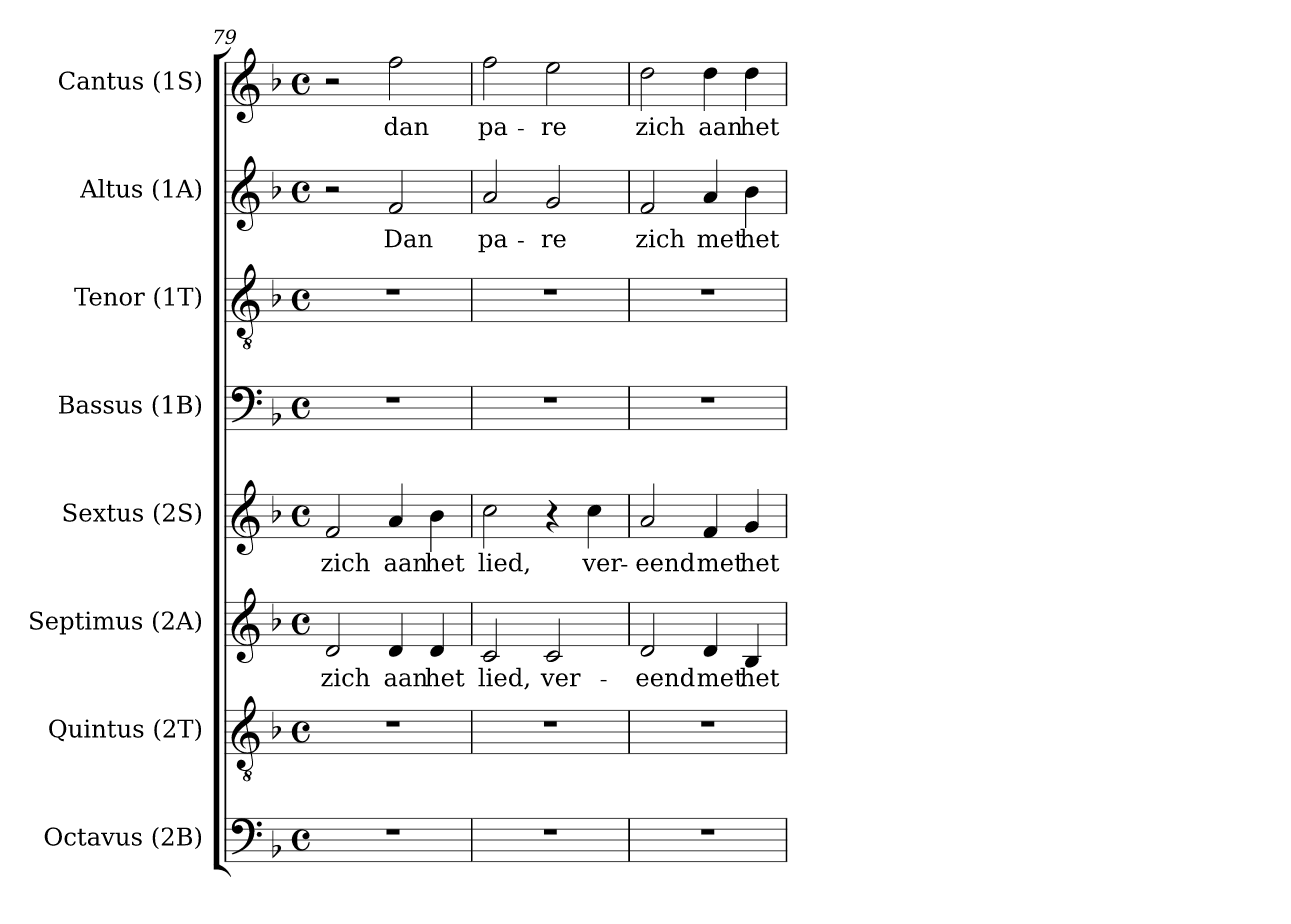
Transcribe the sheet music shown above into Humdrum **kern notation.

**kern	**kern	**kern	**text	**kern	**text	**kern	**kern	**kern	**text	**kern	**text
*part8	*part7	*part6	*part6	*part5	*part5	*part4	*part3	*part2	*part2	*part1	*part1
*staff8	*staff7	*staff6	*staff6	*staff5	*staff5	*staff4	*staff3	*staff2	*staff2	*staff1	*staff1
*I"Octavus (2B)	*I"Quintus (2T)	*I"Septimus (2A)	*	*I"Sextus (2S)	*	*I"Bassus (1B)	*I"Tenor (1T)	*I"Altus (1A)	*	*I"Cantus (1S)	*
*I'Octavus	*I'Quintus	*I'Septimus	*	*I'Sextus	*	*I'Bassus	*I'Tenor	*I'Altus	*	*I'Cantus	*
*clefF4	*clefGv2	*clefG2	*	*clefG2	*	*clefF4	*clefGv2	*clefG2	*	*clefG2	*
*k[b-]	*k[b-]	*k[b-]	*	*k[b-]	*	*k[b-]	*k[b-]	*k[b-]	*	*k[b-]	*
*F:	*F:	*F:	*	*F:	*	*F:	*F:	*F:	*	*F:	*
*M4/4	*M4/4	*M4/4	*	*M4/4	*	*M4/4	*M4/4	*M4/4	*	*M4/4	*
*met(c)	*met(c)	*met(c)	*	*met(c)	*	*met(c)	*met(c)	*met(c)	*	*met(c)	*
=79	=79	=79	=79	=79	=79	=79	=79	=79	=79	=79	=79
!	!	!	!LO:LY:b:color=#000000	!	!	!	!	!	!	!	!
!	!	!	!	!	!LO:LY:b:color=#000000	!	!	!	!	!	!
1r	1r	2di/	zich	2fi/	zich	1r	1r	2r	.	2r	.
!	!	!	!LO:LY:b:color=#000000	!	!	!	!	!	!	!	!
!	!	!	!	!	!LO:LY:b:color=#000000	!	!	!	!	!	!
!	!	!	!	!	!	!	!	!	!LO:LY:b:color=#000000	!	!
!	!	!	!	!	!	!	!	!	!	!	!LO:LY:b:color=#000000
.	.	4di/	aan	4ai/	aan	.	.	2fi/	Dan	2ffi\	dan
!	!	!	!LO:LY:b:color=#000000	!	!	!	!	!	!	!	!
!	!	!	!	!	!LO:LY:b:color=#000000	!	!	!	!	!	!
.	.	4di/	het	4b-i\	het	.	.	.	.	.	.
=80	=80	=80	=80	=80	=80	=80	=80	=80	=80	=80	=80
!	!	!	!LO:LY:b:color=#000000	!	!	!	!	!	!	!	!
!	!	!	!	!	!LO:LY:b:color=#000000	!	!	!	!	!	!
!	!	!	!	!	!	!	!	!	!LO:LY:b:color=#000000	!	!
!	!	!	!	!	!	!	!	!	!	!	!LO:LY:b:color=#000000
1r	1r	2ci/	lied,	2cci\	lied,	1r	1r	2ai/	pa-	2ffi\	pa-
!	!	!	!LO:LY:b:color=#000000	!	!	!	!	!	!	!	!
!	!	!	!	!	!	!	!	!	!LO:LY:b:color=#000000	!	!
!	!	!	!	!	!	!	!	!	!	!	!LO:LY:b:color=#000000
.	.	2ci/	ver-	4r	.	.	.	2gi/	-re	2eei\	-re
!	!	!	!	!	!LO:LY:b:color=#000000	!	!	!	!	!	!
.	.	.	.	4cci\	ver-	.	.	.	.	.	.
=81	=81	=81	=81	=81	=81	=81	=81	=81	=81	=81	=81
!	!	!	!LO:LY:b:color=#000000	!	!	!	!	!	!	!	!
!	!	!	!	!	!LO:LY:b:color=#000000	!	!	!	!	!	!
!	!	!	!	!	!	!	!	!	!LO:LY:b:color=#000000	!	!
!	!	!	!	!	!	!	!	!	!	!	!LO:LY:b:color=#000000
1r	1r	2di/	-eend	2ai/	-eend	1r	1r	2fi/	zich	2ddi\	zich
!	!	!	!LO:LY:b:color=#000000	!	!	!	!	!	!	!	!
!	!	!	!	!	!LO:LY:b:color=#000000	!	!	!	!	!	!
!	!	!	!	!	!	!	!	!	!LO:LY:b:color=#000000	!	!
!	!	!	!	!	!	!	!	!	!	!	!LO:LY:b:color=#000000
.	.	4di/	met	4fi/	met	.	.	4ai/	met	4ddi\	aan
!	!	!	!LO:LY:b:color=#000000	!	!	!	!	!	!	!	!
!	!	!	!	!	!LO:LY:b:color=#000000	!	!	!	!	!	!
!	!	!	!	!	!	!	!	!	!LO:LY:b:color=#000000	!	!
!	!	!	!	!	!	!	!	!	!	!	!LO:LY:b:color=#000000
.	.	4B-i/	het	4gi/	het	.	.	4b-i\	het	4ddi\	het
=	=	=	=	=	=	=	=	=	=	=	=
*-	*-	*-	*-	*-	*-	*-	*-	*-	*-	*-	*-
